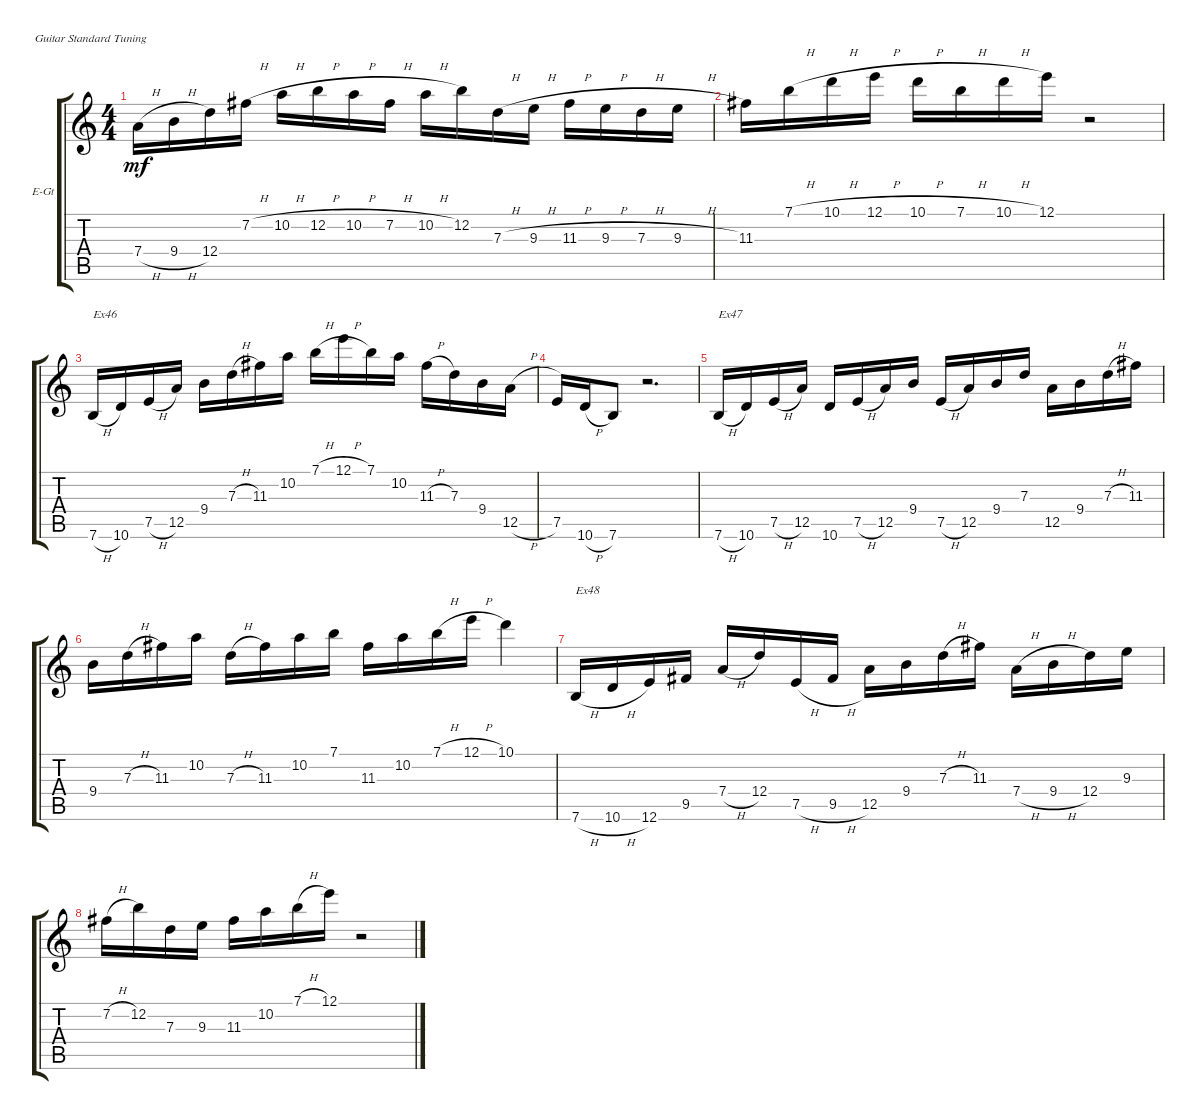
\defaultSystemsLayout 4
\bracketExtendMode groupsimilarinstruments
\firstSystemTrackNameOrientation horizontal
\otherSystemsTrackNameOrientation horizontal
\track ("Electric Guitar" "E-Gt") {instrument overdrivenguitar}
\staff {score tabs}
\tuning (E4 B3 G3 D3 A2 E2)
\ts (4 4)
\tempo (125 hide)
\clef g2
\ks c
7.4{h}.16{dy mf} 9.4{h}.16 12.4.16 7.2{h}.16 10.2{h}.16 12.2{h}.16 10.2{h}.16 7.2{h}.16 10.2{h}.16 12.2.16 7.3{h}.16 9.3{h}.16 11.3{h}.16 9.3{h}.16 7.3{h}.16 9.3{h}.16 |
11.3.16 7.1{h}.16 10.1{h}.16 12.1{h}.16 10.1{h}.16 7.1{h}.16 10.1{h}.16 12.1.16 r.2 |
7.6{h}.16{txt "Ex46"} 10.6.16 7.5{h}.16 12.5.16 9.4.16 7.3{h}.16 11.3.16 10.2.16 7.1{h}.16 12.1{h}.16 7.1.16 10.2.16 11.3{h}.16 7.3.16 9.4.16 12.5{h}.16 |
7.5.16 10.6{h}.16 7.6.8 r.2{d} |
7.6{h}.16{txt "Ex47"} 10.6.16 7.5{h}.16 12.5.16 10.6.16 7.5{h}.16 12.5.16 9.4.16 7.5{h}.16 12.5.16 9.4.16 7.3.16 12.5.16 9.4.16 7.3{h}.16 11.3.16 |
9.4.16 7.3{h}.16 11.3.16 10.2.16 7.3{h}.16 11.3.16 10.2.16 7.1.16 11.3.16 10.2.16 7.1{h}.16 12.1{h}.16 10.1.4 |
7.6{h}.16{txt "Ex48"} 10.6{h}.16 12.6.16 9.5.16 7.4{h}.16 12.4.16 7.5{h}.16 9.5{h}.16 12.5.16 9.4.16 7.3{h}.16 11.3.16 7.4{h}.16 9.4{h}.16 12.4.16 9.3.16 |
7.2{h}.16 12.2.16 7.3.16 9.3.16 11.3.16 10.2.16 7.1{h}.16 12.1.16 r.2
